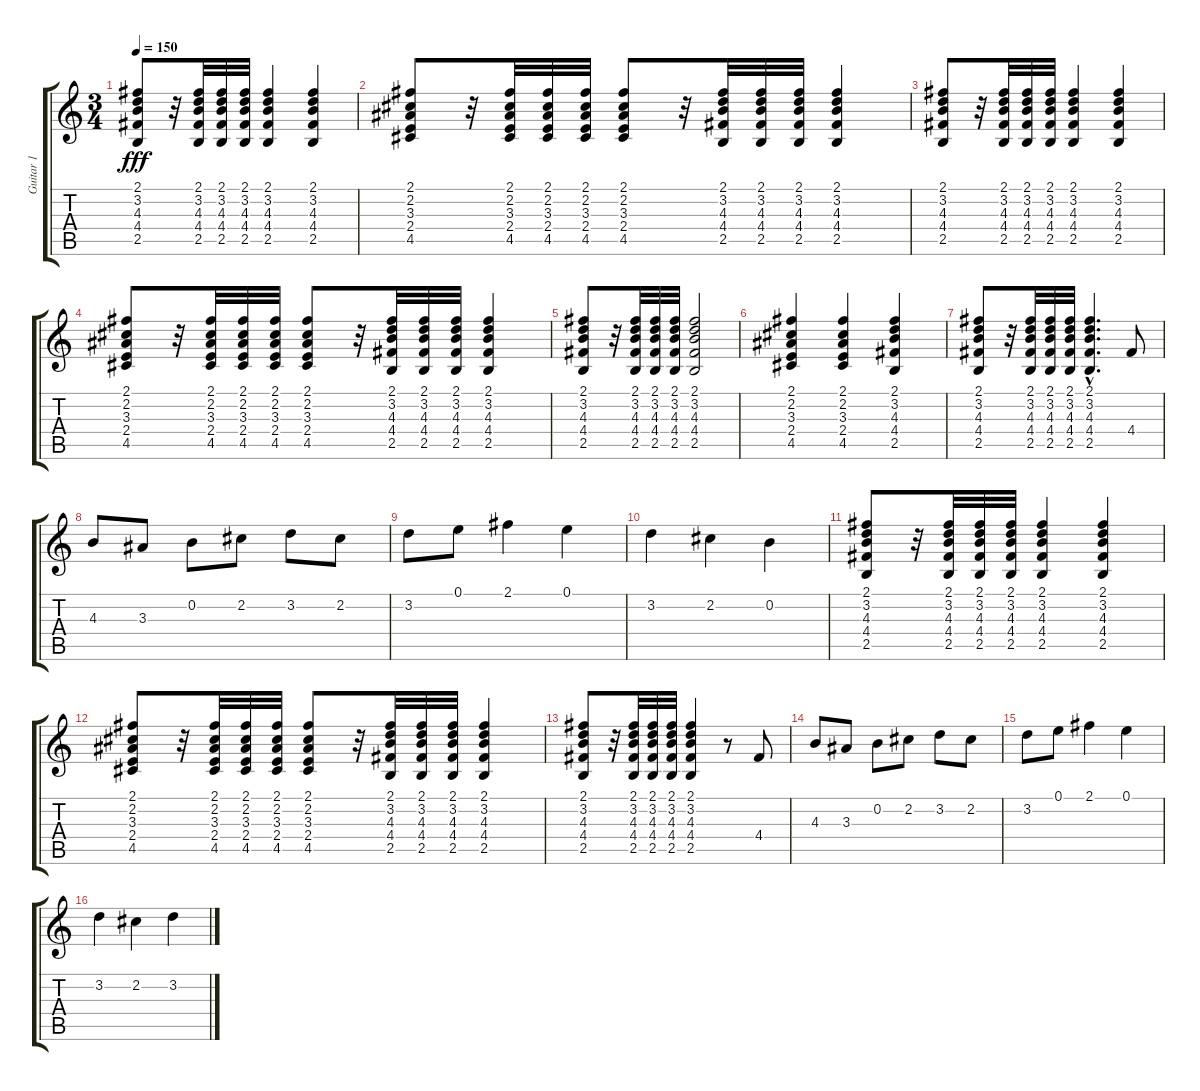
\track ("Guitar 1" "Guitar 1") {instrument acousticguitarsteel}
\staff {score tabs}
\tuning (E4 B3 G3 D3 A2 E2) {hide}
\ts (3 4)
\tempo 150
\clef g2
\ks c
(2.1 3.2 4.3 4.4 2.5).8{txt "" dy fff instrument acousticguitarsteel} r.32 (2.1 3.2 4.3 4.4 2.5).32 (2.1 3.2 4.3 4.4 2.5).32 (2.1 3.2 4.3 4.4 2.5).32 (2.1 3.2 4.3 4.4 2.5).4 (2.1 3.2 4.3 4.4 2.5).4 |
(2.1 2.2 3.3 2.4 4.5).8 r.32 (2.1 2.2 3.3 2.4 4.5).32 (2.1 2.2 3.3 2.4 4.5).32 (2.1 2.2 3.3 2.4 4.5).32 (2.1 2.2 3.3 2.4 4.5).8 r.32 (2.1 3.2 4.3 4.4 2.5).32 (2.1 3.2 4.3 4.4 2.5).32 (2.1 3.2 4.3 4.4 2.5).32 (2.1 3.2 4.3 4.4 2.5).4 |
(2.1 3.2 4.3 4.4 2.5).8 r.32{txt ""} (2.1 3.2 4.3 4.4 2.5).32 (2.1 3.2 4.3 4.4 2.5).32 (2.1 3.2 4.3 4.4 2.5).32 (2.1 3.2 4.3 4.4 2.5).4 (2.1 3.2 4.3 4.4 2.5).4 |
(2.1 2.2 3.3 2.4 4.5).8 r.32 (2.1 2.2 3.3 2.4 4.5).32 (2.1 2.2 3.3 2.4 4.5).32 (2.1 2.2 3.3 2.4 4.5).32 (2.1 2.2 3.3 2.4 4.5).8 r.32 (2.1 3.2 4.3 4.4 2.5).32 (2.1 3.2 4.3 4.4 2.5).32 (2.1 3.2 4.3 4.4 2.5).32 (2.1 3.2 4.3 4.4 2.5).4 |
(2.1 3.2 4.3 4.4 2.5).8 r.32 (2.1 3.2 4.3 4.4 2.5).32 (2.1 3.2 4.3 4.4 2.5).32 (2.1 3.2 4.3 4.4 2.5).32 (2.1 3.2 4.3 4.4 2.5).2 |
(2.1 2.2 3.3 2.4 4.5).4 (2.1 2.2 3.3 2.4 4.5).4 (2.1 3.2 4.3 4.4 2.5).4 |
(2.1 3.2 4.3 4.4 2.5).8 r.32 (2.1 3.2 4.3 4.4 2.5).32 (2.1 3.2 4.3 4.4 2.5).32 (2.1 3.2 4.3 4.4 2.5).32 (2.1{hac} 3.2{hac} 4.3{hac} 4.4{hac} 2.5{hac}).4{d} 4.4.8 |
4.3.8 3.3.8 0.2.8 2.2.8 3.2.8 2.2.8 |
3.2.8 0.1.8 2.1.4 0.1.4 |
3.2.4 2.2.4 0.2.4 |
(2.1 3.2 4.3 4.4 2.5).8 r.32 (2.1 3.2 4.3 4.4 2.5).32 (2.1 3.2 4.3 4.4 2.5).32 (2.1 3.2 4.3 4.4 2.5).32 (2.1 3.2 4.3 4.4 2.5).4 (2.1 3.2 4.3 4.4 2.5).4 |
(2.1 2.2 3.3 2.4 4.5).8 r.32 (2.1 2.2 3.3 2.4 4.5).32 (2.1 2.2 3.3 2.4 4.5).32 (2.1 2.2 3.3 2.4 4.5).32 (2.1 2.2 3.3 2.4 4.5).8 r.32 (2.1 3.2 4.3 4.4 2.5).32 (2.1 3.2 4.3 4.4 2.5).32 (2.1 3.2 4.3 4.4 2.5).32 (2.1 3.2 4.3 4.4 2.5).4 |
(2.1 3.2 4.3 4.4 2.5).8 r.32 (2.1 3.2 4.3 4.4 2.5).32 (2.1 3.2 4.3 4.4 2.5).32 (2.1 3.2 4.3 4.4 2.5).32 (2.1 3.2 4.3 4.4 2.5).4 r.8 4.4.8 |
4.3.8 3.3.8 0.2.8 2.2.8 3.2.8 2.2.8 |
3.2.8 0.1.8 2.1.4 0.1.4 |
3.2.4 2.2.4 3.2.4
